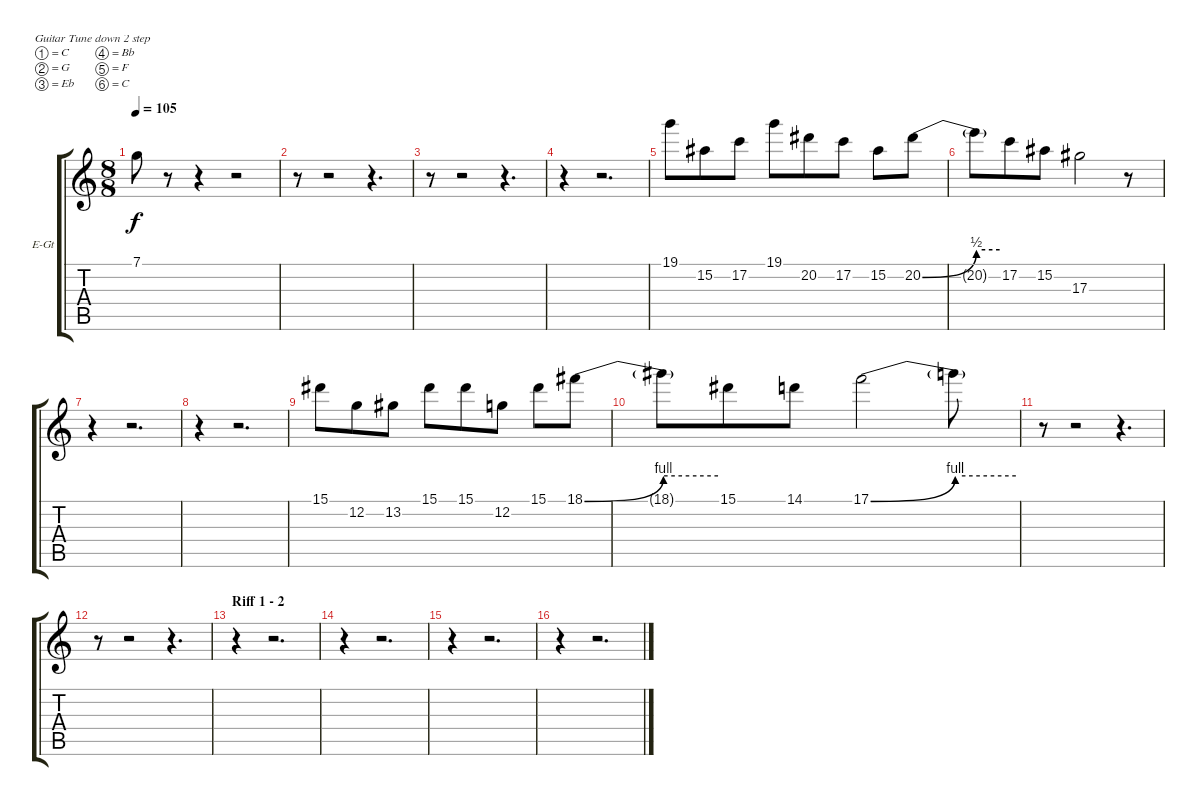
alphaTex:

\bracketExtendMode groupsimilarinstruments
\firstSystemTrackNameOrientation horizontal
\otherSystemsTrackNameOrientation horizontal
\track ("Harmonized Guitar" "E-Gt") {instrument distortionguitar}
\staff {score tabs}
\tuning (C4 G3 Eb3 Bb2 F2 C2)
\ts (8 8)
\tempo 105
\clef g2
\ks c
7.1{t}.8{dy f} r.8 r.4 r.2 |
r.8 r.2 r.4{d} |
r.8 r.2 r.4{d} |
r.4 r.2{d} |
19.1.8 15.2.8 17.2.8 19.1.8 20.2.8 17.2.8 15.2.8 20.2{be (bend 0 0 60 2)}.8 |
20.2{be (hold 0 2 60 2) t}.8 17.2.8 15.2.8 17.3.2 r.8 |
r.4 r.2{d} |
r.4 r.2{d} |
15.1.8 12.2.8 13.2.8 15.1.8 15.1.8 12.2.8 15.1.8 18.1{be (bend 0 0 60 4)}.8 |
18.1{be (hold 0 4 60 4) t}.8 15.1.8 14.1.8 17.1{be (bend 0 0 60 4)}.2 17.1{be (hold 0 4 60 4) t}.8 |
r.8 r.2 r.4{d} |
r.8 r.2 r.4{d} |
\section ("" "Riff 1 - 2")
r.4 r.2{d} |
r.4 r.2{d} |
r.4 r.2{d} |
r.4 r.2{d}
